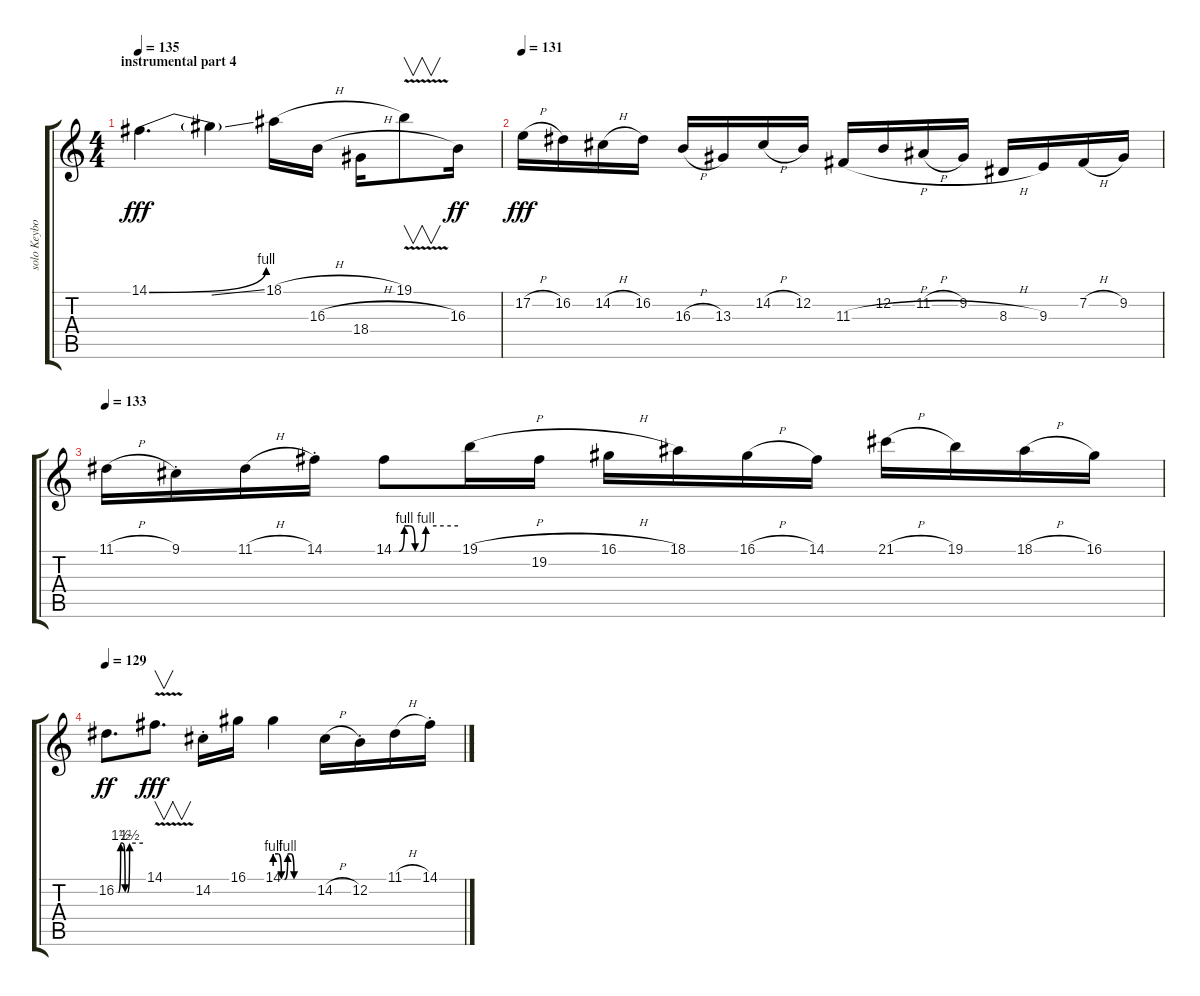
\track ("solo Keyboard and Guitar" "solo Keybo") {instrument lead8bassandlead}
\staff {score tabs}
\tuning (E4 B3 G3 D3 A2 E2) {hide}
\ts (4 4)
\section ("" "instrumental part 4")
\tempo 135
\clef g2
\ks c
14.1{be (bend 0 0 60 4)}.4{d dy fff} 14.1{ss t}.4 18.1{h}.16 16.3{h}.16 18.4.16 19.1{v}.8{v} 16.3.16{dy ff} |
\tempo 131
17.2{h}.16{dy fff} 16.2.16 14.2{h}.16 16.2.16 16.3{h}.16 13.3.16 14.2{h}.16 12.2.16 11.3{h}.16 12.2.16 11.2{h}.16 9.2.16 8.3{h}.16 9.3.16 7.2{h}.16 9.2.16 |
\tempo 133
11.1{h}.16 9.1{st}.16 11.1{h}.16 14.1{st}.16 14.1{be (custom 0 0 5 0 10 4 15 4 20 0 25 0 30 4 60 4)}.8 19.1{h}.16 19.2.16 16.1{h}.16 18.1.16 16.1{h}.16 14.1.16 21.1{h}.16 19.1.16 18.1{h}.16 16.1.16 |
\tempo 129
16.2{be (custom 0 0 5 0 10 6 15 6 20 0 25 0 30 6 60 6)}.8{d dy ff} 14.1{v}.8{v d dy fff} 14.2{st}.16 16.1.16 14.1{be (custom 0 4 5 4 10 0 15 0 20 4 25 4 30 0 60 0)}.4 14.2{h}.16 12.2{st}.16 11.1{h}.16 14.1{st}.16
